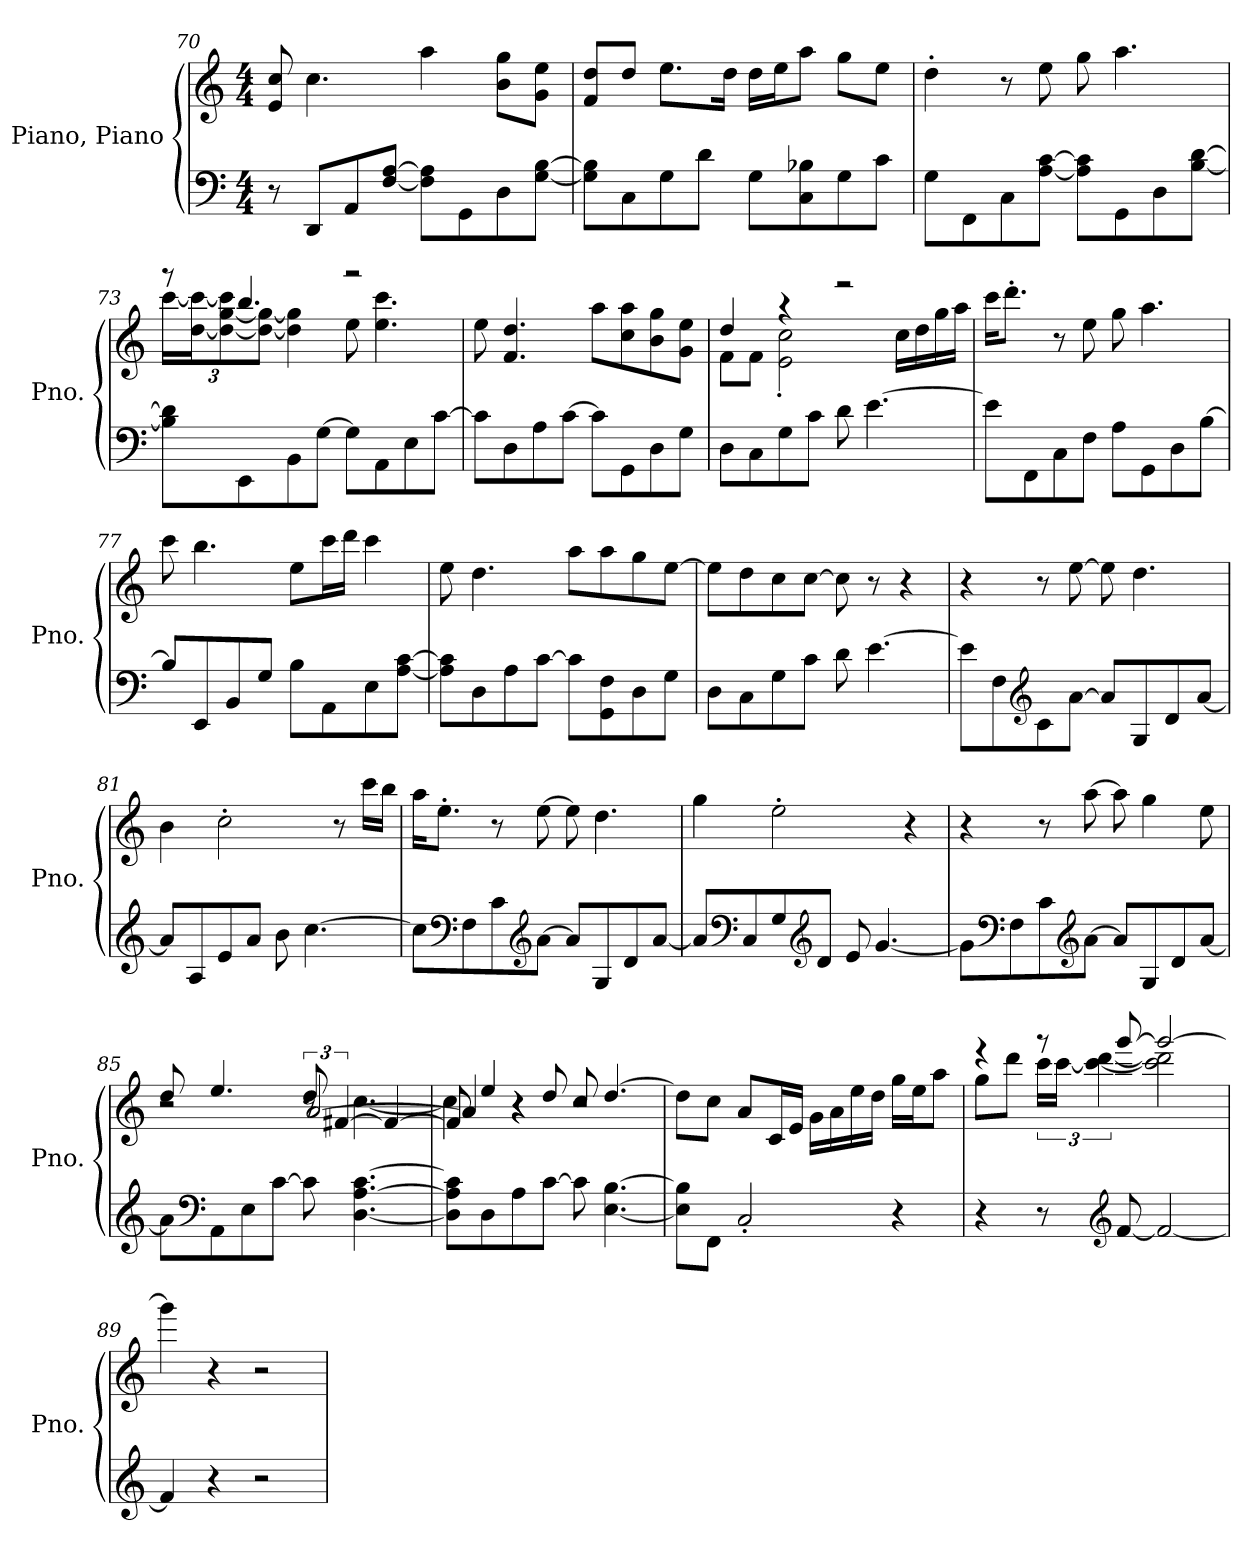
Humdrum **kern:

**kern	**kern
*part1	*part1
*staff2	*staff1
*I"Piano, Piano	*
*I'Pno.	*
*clefF4	*clefG2
*k[]	*k[]
*M4/4	*M4/4
=70	=70
8r	8e/ 8cc/
8DD/L	4.cc\
8AA/	.
[8F/ [8A/J	.
8F\] 8A\]L	4aa\
8GG\	.
8D\	8b\ 8gg\L
[8G\ [8B\J	8g\ 8ee\J
!!LO:LB:g=z
=71	=71
8G\] 8B\]L	8f/ 8dd/L
8C\	8dd/J
8G\	8.ee\L
8d\J	.
.	16dd\Jk
8G\L	16dd\LL
.	16ee\J
8C\ 8B-X\	8aa\J
8G\	8gg\L
8c\J	8ee\J
=72	=72
8G\L	4dd'\
8FF\	.
8C\	8r
[8A\ [8c\J	8ee\
8A\] 8c\]L	8gg\
8GG\	4.aa\
8D\	.
[8B\ [8d\J	.
=73	=73
*	*^
*	*	*Xbrackettup
8B\] 8d\]L	8r	[24ccc\LL
.	.	[24dd\ 24ccc\_J
.	.	12dd\_ [12gg\ 12ccc\]
8EE\	4.bb/	.
.	.	12dd\_ 12gg\_J
8BB\	.	4dd\] 4gg\]
[8G\J	.	.
8G\L]	2r	8ee\
8AA\	.	4.ee\ 4.ccc\
8E\	.	.
[8c\J	.	.
*	*v	*v
=74	=74
8c\L]	8ee\
8D\	4.f/ 4.dd/
8A\	.
[8c\J	.
8c\L]	8aa\L
8GG\	8cc\ 8aa\
8D\	8b\ 8gg\
8G\J	8g\ 8ee\J
!!LO:PB:g=z
=75	=75
*	*^
8D\L	4dd/	8f\L
8C\	.	8f\J
8G\	4r	2e\' 2cc\'
8c\J	.	.
8d\	2r	.
[4.e\	.	.
.	.	16cc\LL
.	.	16dd\
.	.	16gg\
.	.	16aa\JJ
*	*v	*v
=76	=76
8e\L]	16ccc\KL
.	8.ddd'\J
8FF\	.
8C\	8r
8F\J	8ee\
8A\L	8gg\
8GG\	4.aa\
8D\	.
[8B\J	.
=77	=77
8B/L]	8ccc\
8EE/	4.bb\
8BB/	.
8G/J	.
8B\L	8ee\L
8AA\	16ccc\L
.	16ddd\JJ
8E\	4ccc\
[8A\ [8c\J	.
=78	=78
8A\] 8c\]L	8ee\
8D\	4.dd\
8A\	.
[8c\J	.
8c\L]	8aa\L
8GG\ 8F\	8aa\
8D\	8gg\
8G\J	[8ee\J
!!LO:LB:g=z
=79	=79
8D\L	8ee\L]
8C\	8dd\
8G\	8cc\
8c\J	[8cc\J
8d\	8cc\]
[4.e\	8r
.	4r
=80	=80
8e\L]	4r
8F\	.
*clefG2	*
8c\	8r
[8a\J	[8ee\
8a/L]	8ee\]
8G/	4.dd\
8d/	.
[8a/J	.
=81	=81
8a/L]	4b\
8A/	.
8e/	2cc'\
8a/J	.
8b\	.
[4.cc\	.
.	8r
.	16ccc\LL
.	16bb\JJ
=82	=82
8cc\L]	16aa\KL
.	8.ee'\J
*clefF4	*
8F\	.
8c\	8r
*clefG2	*
[8a\J	[8ee\
8a/L]	8ee\]
8G/	4.dd\
8d/	.
[8a/J	.
!!LO:LB:g=z
=83	=83
8a/L]	4gg\
*clefF4	*
8C/	.
8G/	2ee'\
*clefG2	*
8d/J	.
8e/	.
[4.g/	.
.	4r
=84	=84
8g\L]	4r
*clefF4	*
8F\	.
8c\	8r
*clefG2	*
[8a\J	[8aa\
8a/L]	8aa\]
8G/	4gg\
8d/	.
[8a/J	8ee\
=85	=85
*	*^
*	*	*^
8a\L]	8dd/	2r	2r
*clefF4	*	*	*
8AA\	4.ee/	.	.
8E\	.	.	.
[8c\J	.	.	.
*	*brackettup	*	*
8c\]	12dd/	8r	[2a/
.	[6f#X/	.	.
[4.D\ [4.A\ [4.c\	.	[4.cc\	.
.	4f#/_	.	.
=86	=86	=86	=86
8D\] 8A\] 8c\]L	8f#/]	4cc\]	4a/]
8D\	4ee/	.	.
8A\	.	4r	4r
[8c\J	8dd/	.	.
8c\]	8cc/	2r	2r
[4.E\ [4.B\	[4.dd/	.	.
*	*v	*v	*v
!!LO:LB:g=z
=87	=87
8E\] 8B\]L	8dd\L]
8FF\J	8cc\J
2C'/	8a/L
.	16c/L
.	16e/JJ
.	16g\LL
.	16a\
.	16ee\
.	16dd\JJ
4r	16gg\LL
.	16ee\J
.	8aa\J
=88	=88
*	*^
4r	4r	8gg\L
.	.	8ddd\J
8r	8r	24ccc\LL
.	.	[24ccc\JJ
.	.	6ccc\_ [6ddd\
*clefG2	*	*
[8f/	[8ggg/	.
2f/_	2ggg/_	2ccc\] 2ddd\]
*	*v	*v
=89	=89
4f/]	4ggg\]
4r	4r
2r	2r
=	=
*-	*-
